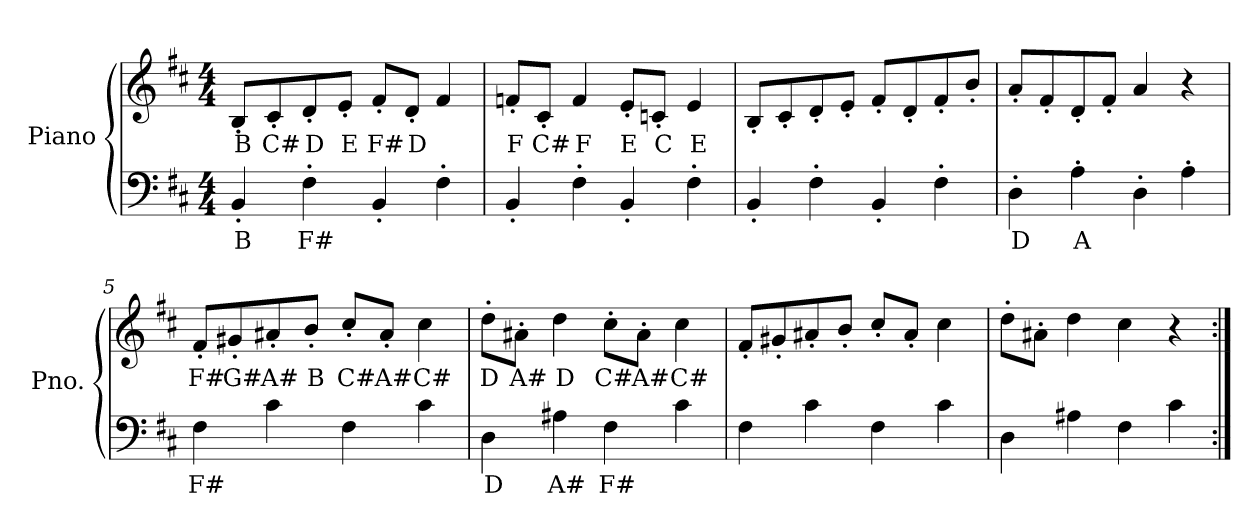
**kern	**text	**kern	**text
*part1	*part1	*part1	*part1
*staff2	*staff2	*staff1	*staff1
*I"Piano	*	*	*
*I'Pno.	*	*	*
*clefF4	*	*clefG2	*
*k[f#c#]	*	*k[f#c#]	*
*M4/4	*	*M4/4	*
=1	=1	=1	=1
!	!LO:LY:b	!	!LO:LY:b
4BB'/	B	8B'/L	B
!	!	!	!LO:LY:b
.	.	8c#'/	C#
!	!LO:LY:b	!	!LO:LY:b
4F#'\	F#	8d'/	D
!	!	!	!LO:LY:b
.	.	8e'/J	E
!	!	!	!LO:LY:b
4BB'/	.	8f#'/L	F#
!	!	!	!LO:LY:b
.	.	8d'/J	D
4F#'\	.	4f#/	.
=2	=2	=2	=2
!	!	!	!LO:LY:b
4BB'/	.	8fn'/L	F
!	!	!	!LO:LY:b
.	.	8c#'/J	C#
!	!	!	!LO:LY:b
4F#'\	.	4f/	F
!	!	!	!LO:LY:b
4BB'/	.	8e'/L	E
!	!	!	!LO:LY:b
.	.	8cn'/J	C
!	!	!	!LO:LY:b
4F#'\	.	4e/	E
=3	=3	=3	=3
4BB'/	.	8B'/L	.
.	.	8c#'/	.
4F#'\	.	8d'/	.
.	.	8e'/J	.
4BB'/	.	8f#'/L	.
.	.	8d'/	.
4F#'\	.	8f#'/	.
.	.	8b'/J	.
=4	=4	=4	=4
!	!LO:LY:b	!	!
4D'\	D	8a'/L	.
.	.	8f#'/	.
!	!LO:LY:b	!	!
4A'\	A	8d'/	.
.	.	8f#'/J	.
4D'\	.	4a/	.
4A'\	.	4r	.
!!LO:LB:g=z
=5	=5	=5	=5
!	!LO:LY:b	!	!LO:LY:b
4F#\	F#	8f#'/L	F#
!	!	!	!LO:LY:b
.	.	8g#X'/	G#
!	!	!	!LO:LY:b
4c#\	.	8a#X'/	A#
!	!	!	!LO:LY:b
.	.	8b'/J	B
!	!	!	!LO:LY:b
4F#\	.	8cc#'/L	C#
!	!	!	!LO:LY:b
.	.	8a#'/J	A#
!	!	!	!LO:LY:b
4c#\	.	4cc#\	C#
=6	=6	=6	=6
!	!LO:LY:b	!	!LO:LY:b
4D\	D	8dd'\L	D
!	!	!	!LO:LY:b
.	.	8a#X'\J	A#
!	!LO:LY:b	!	!LO:LY:b
4A#X\	A#	4dd\	D
!	!LO:LY:b	!	!LO:LY:b
4F#\	F#	8cc#'\L	C#
!	!	!	!LO:LY:b
.	.	8a#'\J	A#
!	!	!	!LO:LY:b
4c#\	.	4cc#\	C#
=7	=7	=7	=7
4F#\	.	8f#'/L	.
.	.	8g#X'/	.
4c#\	.	8a#X'/	.
.	.	8b'/J	.
4F#\	.	8cc#'/L	.
.	.	8a#'/J	.
4c#\	.	4cc#\	.
=8	=8	=8	=8
4D\	.	8dd'\L	.
.	.	8a#X'\J	.
4A#X\	.	4dd\	.
4F#\	.	4cc#\	.
4c#\	.	4r	.
=:|!	=:|!	=:|!	=:|!
*-	*-	*-	*-
